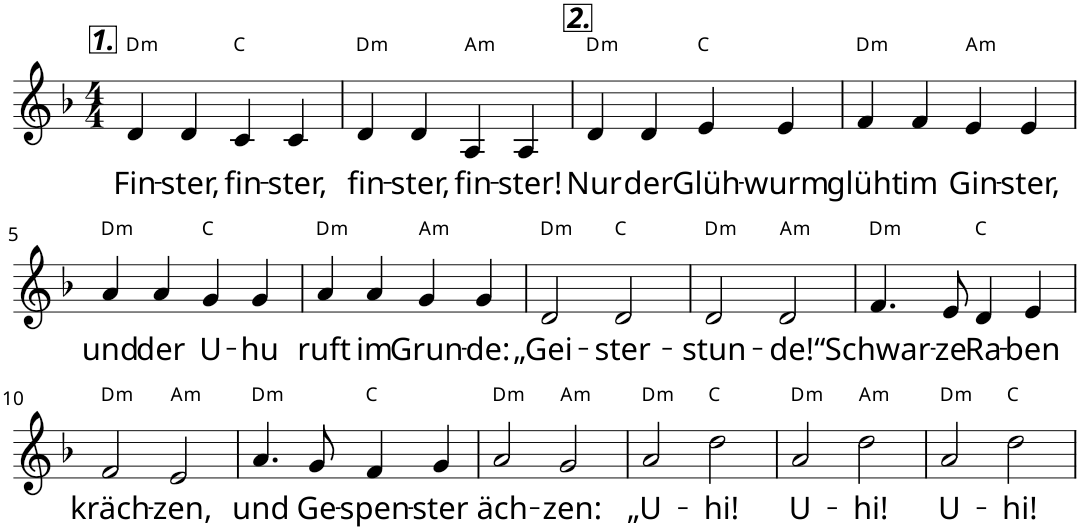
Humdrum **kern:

**kern	**text	**harte
*part1	*part1	*part1
*staff1	*staff1	*
*I"Voice	*	*
*I'Voice	*	*
*clefG2	*	*
*k[b-]	*	*
*F:	*	*
*M4/4	*	*
=1	=1	=1
!LO:TX:a:Bi:t=1.	!	!
!	!LO:LY:b	!LO:H:kt=m
4d/	Fin-	D:min
!	!LO:LY:b	!
4d/	-ster,	.
!	!LO:LY:b	!
4c/	fin-	C:maj
!	!LO:LY:b	!
4c/	-ster,	.
=2	=2	=2
!	!LO:LY:b	!LO:H:kt=m
4d/	fin-	D:min
!	!LO:LY:b	!
4d/	-ster,	.
!	!LO:LY:b	!LO:H:kt=m
4A/	fin-	A:min
!	!LO:LY:b	!
4A/	-ster!	.
=3	=3	=3
!LO:TX:a:Bi:t=2.	!	!
!	!LO:LY:b	!LO:H:kt=m
4d/	Nur	D:min
!	!LO:LY:b	!
4d/	der	.
!	!LO:LY:b	!
4e/	Glüh-	C:maj
!	!LO:LY:b	!
4e/	-wurm	.
=4	=4	=4
!	!LO:LY:b	!LO:H:kt=m
4f/	glüht	D:min
!	!LO:LY:b	!
4f/	im	.
!	!LO:LY:b	!LO:H:kt=m
4e/	Gin-	A:min
!	!LO:LY:b	!
4e/	-ster,	.
!!LO:LB:g=z
=5	=5	=5
!	!LO:LY:b	!LO:H:kt=m
4a/	und	D:min
!	!LO:LY:b	!
4a/	der	.
!	!LO:LY:b	!
4g/	U-	C:maj
!	!LO:LY:b	!
4g/	-hu	.
=6	=6	=6
!	!LO:LY:b	!LO:H:kt=m
4a/	ruft	D:min
!	!LO:LY:b	!
4a/	im	.
!	!LO:LY:b	!LO:H:kt=m
4g/	Grun-	A:min
!	!LO:LY:b	!
4g/	-de:	.
=7	=7	=7
!	!LO:LY:b	!LO:H:kt=m
2d/	„Gei-	D:min
!	!LO:LY:b	!
2d/	-ster-	C:maj
=8	=8	=8
!	!LO:LY:b	!LO:H:kt=m
2d/	-stun-	D:min
!	!LO:LY:b	!LO:H:kt=m
2d/	-de!“	A:min
=9	=9	=9
!	!LO:LY:b	!LO:H:kt=m
4.f/	Schwar-	D:min
!	!LO:LY:b	!
8e/	-ze	.
!	!LO:LY:b	!
4d/	Ra-	C:maj
!	!LO:LY:b	!
4e/	-ben	.
!!LO:LB:g=z
=10	=10	=10
!	!LO:LY:b	!LO:H:kt=m
2f/	kräch-	D:min
!	!LO:LY:b	!LO:H:kt=m
2e/	-zen,	A:min
=11	=11	=11
!	!LO:LY:b	!LO:H:kt=m
4.a/	und	D:min
!	!LO:LY:b	!
8g/	Ge-	.
!	!LO:LY:b	!
4f/	-spen-	C:maj
!	!LO:LY:b	!
4g/	-ster	.
=12	=12	=12
!	!LO:LY:b	!LO:H:kt=m
2a/	äch-	D:min
!	!LO:LY:b	!LO:H:kt=m
2g/	-zen:	A:min
=13	=13	=13
!	!LO:LY:b	!LO:H:kt=m
2a/	„U-	D:min
!	!LO:LY:b	!
2dd\	-hi!	C:maj
=14	=14	=14
!	!LO:LY:b	!LO:H:kt=m
2a/	U-	D:min
!	!LO:LY:b	!LO:H:kt=m
2dd\	-hi!	A:min
=15	=15	=15
!	!LO:LY:b	!LO:H:kt=m
2a/	U-	D:min
!	!LO:LY:b	!
2dd\	-hi!	C:maj
=	=	=
*-	*-	*-
